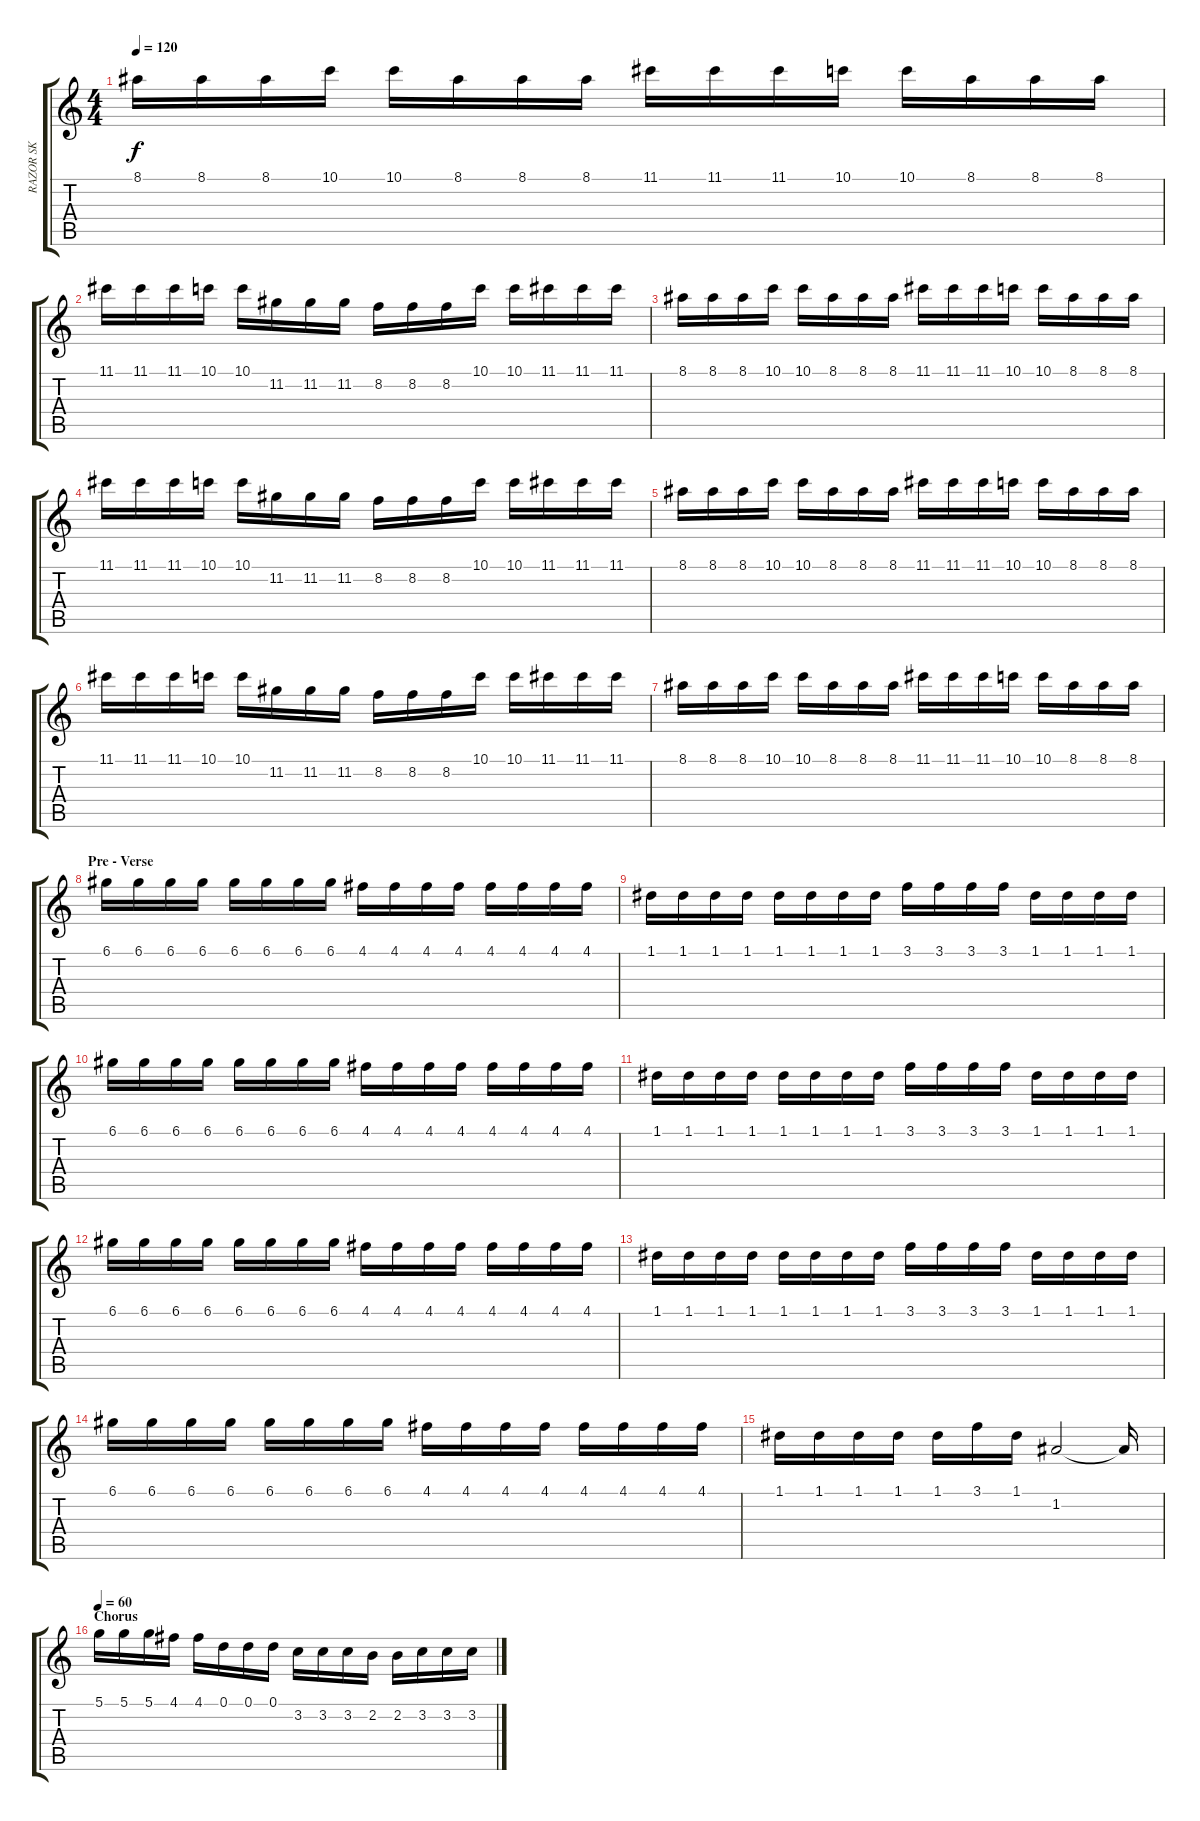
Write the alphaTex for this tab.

\track ("RAZOR SK" "RAZOR SK") {instrument distortionguitar}
\staff {score tabs}
\tuning (D4 A3 F3 C3 G2 C2) {hide}
\ts (4 4)
\tempo 120
\clef g2
\ks c
8.1.16{dy f} 8.1.16 8.1.16 10.1.16 10.1.16 8.1.16 8.1.16 8.1.16 11.1.16 11.1.16 11.1.16 10.1.16 10.1.16 8.1.16 8.1.16 8.1.16 |
11.1.16 11.1.16 11.1.16 10.1.16 10.1.16 11.2.16 11.2.16 11.2.16 8.2.16 8.2.16 8.2.16 10.1.16 10.1.16 11.1.16 11.1.16 11.1.16 |
8.1.16 8.1.16 8.1.16 10.1.16 10.1.16 8.1.16 8.1.16 8.1.16 11.1.16 11.1.16 11.1.16 10.1.16 10.1.16 8.1.16 8.1.16 8.1.16 |
11.1.16 11.1.16 11.1.16 10.1.16 10.1.16 11.2.16 11.2.16 11.2.16 8.2.16 8.2.16 8.2.16 10.1.16 10.1.16 11.1.16 11.1.16 11.1.16 |
8.1.16 8.1.16 8.1.16 10.1.16 10.1.16 8.1.16 8.1.16 8.1.16 11.1.16 11.1.16 11.1.16 10.1.16 10.1.16 8.1.16 8.1.16 8.1.16 |
11.1.16 11.1.16 11.1.16 10.1.16 10.1.16 11.2.16 11.2.16 11.2.16 8.2.16 8.2.16 8.2.16 10.1.16 10.1.16 11.1.16 11.1.16 11.1.16 |
8.1.16 8.1.16 8.1.16 10.1.16 10.1.16 8.1.16 8.1.16 8.1.16 11.1.16 11.1.16 11.1.16 10.1.16 10.1.16 8.1.16 8.1.16 8.1.16 |
\section ("" "Pre - Verse")
6.1.16 6.1.16 6.1.16 6.1.16 6.1.16 6.1.16 6.1.16 6.1.16 4.1.16 4.1.16 4.1.16 4.1.16 4.1.16 4.1.16 4.1.16 4.1.16 |
1.1.16 1.1.16 1.1.16 1.1.16 1.1.16 1.1.16 1.1.16 1.1.16 3.1.16 3.1.16 3.1.16 3.1.16 1.1.16 1.1.16 1.1.16 1.1.16 |
6.1.16 6.1.16 6.1.16 6.1.16 6.1.16 6.1.16 6.1.16 6.1.16 4.1.16 4.1.16 4.1.16 4.1.16 4.1.16 4.1.16 4.1.16 4.1.16 |
1.1.16 1.1.16 1.1.16 1.1.16 1.1.16 1.1.16 1.1.16 1.1.16 3.1.16 3.1.16 3.1.16 3.1.16 1.1.16 1.1.16 1.1.16 1.1.16 |
6.1.16 6.1.16 6.1.16 6.1.16 6.1.16 6.1.16 6.1.16 6.1.16 4.1.16 4.1.16 4.1.16 4.1.16 4.1.16 4.1.16 4.1.16 4.1.16 |
1.1.16 1.1.16 1.1.16 1.1.16 1.1.16 1.1.16 1.1.16 1.1.16 3.1.16 3.1.16 3.1.16 3.1.16 1.1.16 1.1.16 1.1.16 1.1.16 |
6.1.16 6.1.16 6.1.16 6.1.16 6.1.16 6.1.16 6.1.16 6.1.16 4.1.16 4.1.16 4.1.16 4.1.16 4.1.16 4.1.16 4.1.16 4.1.16 |
1.1.16 1.1.16 1.1.16 1.1.16 1.1.16 3.1.16 1.1.16 1.2.2 1.2{t}.16 |
\section ("" "Chorus")
\tempo 60
5.1.16 5.1.16 5.1.16 4.1.16 4.1.16 0.1.16 0.1.16 0.1.16 3.2.16 3.2.16 3.2.16 2.2.16 2.2.16 3.2.16 3.2.16 3.2.16
